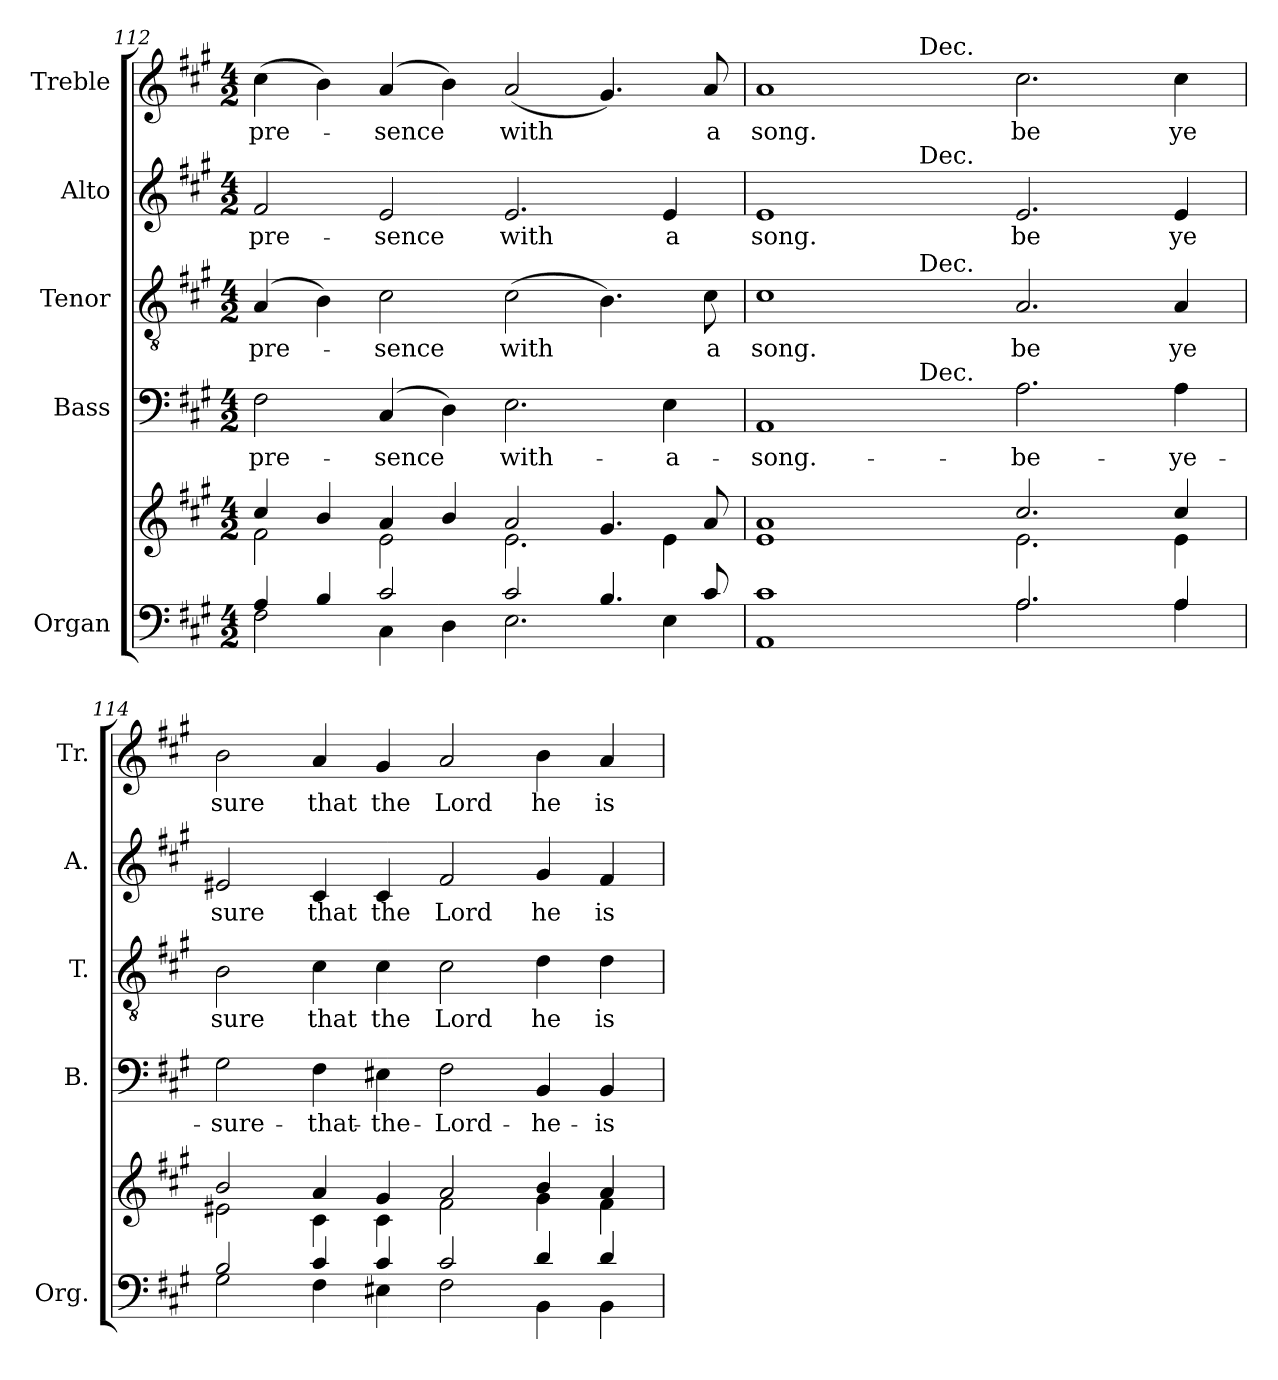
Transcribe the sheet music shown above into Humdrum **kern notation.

**kern	**kern	**kern	**text	**kern	**text	**kern	**text	**kern	**text
*part5	*part5	*part4	*part4	*part3	*part3	*part2	*part2	*part1	*part1
*staff6	*staff5	*staff4	*staff4	*staff3	*staff3	*staff2	*staff2	*staff1	*staff1
*I"Organ	*	*I"Bass	*	*I"Tenor	*	*I"Alto	*	*I"Treble	*
*I'Org.	*	*I'B.	*	*I'T.	*	*I'A.	*	*I'Tr.	*
!!LO:LB:g=z
*clefF4	*clefG2	*clefF4	*	*clefGv2	*	*clefG2	*	*clefG2	*
*	*	*	*	*ITrd7c12	*	*	*	*	*
*k[f#c#g#]	*k[f#c#g#]	*k[f#c#g#]	*	*k[f#c#g#]	*	*k[f#c#g#]	*	*k[f#c#g#]	*
*A:	*A:	*A:	*	*A:	*	*A:	*	*A:	*
*M4/2	*M4/2	*M4/2	*	*M4/2	*	*M4/2	*	*M4/2	*
=112	=112	=112	=112	=112	=112	=112	=112	=112	=112
*^	*^	*	*	*	*	*	*	*	*
!	!	!	!	!	!LO:LY:b:color=#000000	!	!	!	!	!	!
!	!	!	!	!	!	!	!LO:LY:b:color=#000000	!	!	!	!
!	!	!	!	!	!	!	!	!	!LO:LY:b:color=#000000	!	!
!	!	!	!	!	!	!	!	!	!	!	!LO:LY:b:color=#000000
4Ai/	2F#i\	4cc#i/	2f#i\	2F#i\	-pre-	(4AAi/	pre-	2f#i/	pre-	(4cc#i\	pre-
4Bi/	.	4bi/	.	.	.	4BBi\)	.	.	.	4bi\)	.
!	!	!	!	!	!LO:LY:b:color=#000000	!	!	!	!	!	!
!	!	!	!	!	!	!	!LO:LY:b:color=#000000	!	!	!	!
!	!	!	!	!	!	!	!	!	!LO:LY:b:color=#000000	!	!
!	!	!	!	!	!	!	!	!	!	!	!LO:LY:b:color=#000000
2c#i/	4C#i\	4ai/	2ei\	(4C#i/	-sence	2C#i\	-sence	2ei/	-sence	(4ai/	-sence
.	4Di\	4bi/	.	4Di\)	.	.	.	.	.	4bi\)	.
!	!	!	!	!	!LO:LY:b:color=#000000	!	!	!	!	!	!
!	!	!	!	!	!	!	!LO:LY:b:color=#000000	!	!	!	!
!	!	!	!	!	!	!	!	!	!LO:LY:b:color=#000000	!	!
!	!	!	!	!	!	!	!	!	!	!	!LO:LY:b:color=#000000
2c#i/	2.Ei\	2ai/	2.ei\	2.Ei\	with-	(2C#i\	with	2.ei/	with	(2ai/	with
4.Bi/	.	4.g#i/	.	.	.	4.BBi\)	.	.	.	4.g#i/)	.
!	!	!	!	!	!LO:LY:b:color=#000000	!	!	!	!	!	!
!	!	!	!	!	!	!	!	!	!LO:LY:b:color=#000000	!	!
.	4Ei\	.	4ei\	4Ei\	-a-	.	.	4ei/	a	.	.
!	!	!	!	!	!	!	!LO:LY:b:color=#000000	!	!	!	!
!	!	!	!	!	!	!	!	!	!	!	!LO:LY:b:color=#000000
8c#i/	.	8ai/	.	.	.	8C#i\	a	.	.	8ai/	a
=113	=113	=113	=113	=113	=113	=113	=113	=113	=113	=113	=113
!	!	!	!	!	!LO:LY:b:color=#000000	!	!	!	!	!	!
!	!	!	!	!	!	!	!LO:LY:b:color=#000000	!	!	!	!
!	!	!	!	!	!	!	!	!	!LO:LY:b:color=#000000	!	!
!	!	!	!	!	!	!	!	!	!	!	!LO:LY:b:color=#000000
*	*	*	*	*^	*	*^	*	*^	*	*^	*
1c#i	1AAi	1ai	1ei	1AAi	4ryy	-song.-	1C#i	4ryy	song.	1ei	4ryy	song.	1ai	4ryy	song.
.	.	.	.	.	8ryy	.	.	8ryy	.	.	8ryy	.	.	8ryy	.
.	.	.	.	.	16ryy	.	.	16ryy	.	.	16ryy	.	.	16ryy	.
.	.	.	.	.	32ryy	.	.	32ryy	.	.	32ryy	.	.	32ryy	.
.	.	.	.	.	64ryy	.	.	64ryy	.	.	64ryy	.	.	64ryy	.
.	.	.	.	.	512ryy	.	.	512ryy	.	.	512ryy	.	.	512ryy	.
!	!	!	!	!	!	!	!	!	!	!	!	!	!	!LO:TX:a:t=Dec.	!
!	!	!	!	!	!	!	!	!	!	!	!LO:TX:t=Dec.	!	!	!	!
!	!	!	!	!	!	!	!	!LO:TX:a:t=Dec.	!	!	!	!	!	!	!
!	!	!	!	!	!LO:TX:a:t=Dec.	!	!	!	!	!	!	!	!	!	!
.	.	.	.	.	1ryy	.	.	1ryy	.	.	1ryy	.	.	1ryy	.
!	!	!	!	!	!	!LO:LY:b:color=#000000	!	!	!	!	!	!	!	!	!
!	!	!	!	!	!	!	!	!	!LO:LY:b:color=#000000	!	!	!	!	!	!
!	!	!	!	!	!	!	!	!	!	!	!	!LO:LY:b:color=#000000	!	!	!
!	!	!	!	!	!	!	!	!	!	!	!	!	!	!	!LO:LY:b:color=#000000
2.Ai/	2.Ai\	2.cc#i/	2.ei\	2.Ai\	.	-be-	2.AAi/	.	be	2.ei/	.	be	2.cc#i\	.	be
.	.	.	.	.	2ryy	.	.	2ryy	.	.	2ryy	.	.	2ryy	.
!	!	!	!	!	!	!LO:LY:b:color=#000000	!	!	!	!	!	!	!	!	!
!	!	!	!	!	!	!	!	!	!LO:LY:b:color=#000000	!	!	!	!	!	!
!	!	!	!	!	!	!	!	!	!	!	!	!LO:LY:b:color=#000000	!	!	!
!	!	!	!	!	!	!	!	!	!	!	!	!	!	!	!LO:LY:b:color=#000000
4Ai/	4Ai\	4cc#i/	4ei\	4Ai\	.	-ye-	4AAi/	.	ye	4ei/	.	ye	4cc#i\	.	ye
.	.	.	.	.	128..ryy	.	.	128..ryy	.	.	128..ryy	.	.	128..ryy	.
*	*	*	*	*v	*v	*	*	*	*	*v	*v	*	*v	*v	*
*	*	*	*	*	*	*v	*v	*	*	*	*	*
=114	=114	=114	=114	=114	=114	=114	=114	=114	=114	=114	=114
*	*	*	*	*^	*	*^	*	*^	*	*^	*
!	!	!	!	!	!	!LO:LY:b:color=#000000	!	!	!	!	!	!	!	!	!
*	*	*	*	*v	*v	*	*	*	*	*v	*v	*	*v	*v	*
*	*	*	*	*	*	*v	*v	*	*	*	*	*
*	*	*	*	*^	*	*^	*	*^	*	*^	*
!	!	!	!	!	!	!	!	!	!LO:LY:b:color=#000000	!	!	!	!	!	!
*	*	*	*	*v	*v	*	*	*	*	*v	*v	*	*v	*v	*
*	*	*	*	*	*	*v	*v	*	*	*	*	*
*	*	*	*	*^	*	*^	*	*^	*	*^	*
!	!	!	!	!	!	!	!	!	!	!	!	!LO:LY:b:color=#000000	!	!	!
*	*	*	*	*v	*v	*	*	*	*	*v	*v	*	*v	*v	*
*	*	*	*	*	*	*v	*v	*	*	*	*	*
*	*	*	*	*^	*	*^	*	*^	*	*^	*
!	!	!	!	!	!	!	!	!	!	!	!	!	!	!	!LO:LY:b:color=#000000
*	*	*	*	*v	*v	*	*	*	*	*v	*v	*	*v	*v	*
*	*	*	*	*	*	*v	*v	*	*	*	*	*
2Bi/	2G#i\	2bi/	2e#Xi\	2G#i\	-sure-	2BBi\	sure	2e#Xi/	sure	2bi\	sure
!	!	!	!	!	!LO:LY:b:color=#000000	!	!	!	!	!	!
!	!	!	!	!	!	!	!LO:LY:b:color=#000000	!	!	!	!
!	!	!	!	!	!	!	!	!	!LO:LY:b:color=#000000	!	!
!	!	!	!	!	!	!	!	!	!	!	!LO:LY:b:color=#000000
4c#i/	4F#i\	4ai/	4c#i\	4F#i\	-that-	4C#i\	that	4c#i/	that	4ai/	that
!	!	!	!	!	!LO:LY:b:color=#000000	!	!	!	!	!	!
!	!	!	!	!	!	!	!LO:LY:b:color=#000000	!	!	!	!
!	!	!	!	!	!	!	!	!	!LO:LY:b:color=#000000	!	!
!	!	!	!	!	!	!	!	!	!	!	!LO:LY:b:color=#000000
4c#i/	4E#Xi\	4g#i/	4c#i\	4E#Xi\	-the-	4C#i\	the	4c#i/	the	4g#i/	the
!	!	!	!	!	!LO:LY:b:color=#000000	!	!	!	!	!	!
!	!	!	!	!	!	!	!LO:LY:b:color=#000000	!	!	!	!
!	!	!	!	!	!	!	!	!	!LO:LY:b:color=#000000	!	!
!	!	!	!	!	!	!	!	!	!	!	!LO:LY:b:color=#000000
2c#i/	2F#i\	2ai/	2f#i\	2F#i\	-Lord-	2C#i\	Lord	2f#i/	Lord	2ai/	Lord
!	!	!	!	!	!LO:LY:b:color=#000000	!	!	!	!	!	!
!	!	!	!	!	!	!	!LO:LY:b:color=#000000	!	!	!	!
!	!	!	!	!	!	!	!	!	!LO:LY:b:color=#000000	!	!
!	!	!	!	!	!	!	!	!	!	!	!LO:LY:b:color=#000000
4di/	4BBi\	4bi/	4g#i\	4BBi/	-he-	4Di\	he	4g#i/	he	4bi\	he
!	!	!	!	!	!LO:LY:b:color=#000000	!	!	!	!	!	!
!	!	!	!	!	!	!	!LO:LY:b:color=#000000	!	!	!	!
!	!	!	!	!	!	!	!	!	!LO:LY:b:color=#000000	!	!
!	!	!	!	!	!	!	!	!	!	!	!LO:LY:b:color=#000000
4di/	4BBi\	4ai/	4f#i\	4BBi/	-is-	4Di\	is	4f#i/	is	4ai/	is
*v	*v	*	*	*	*	*	*	*	*	*	*
*	*v	*v	*	*	*	*	*	*	*	*
=	=	=	=	=	=	=	=	=	=
*-	*-	*-	*-	*-	*-	*-	*-	*-	*-
